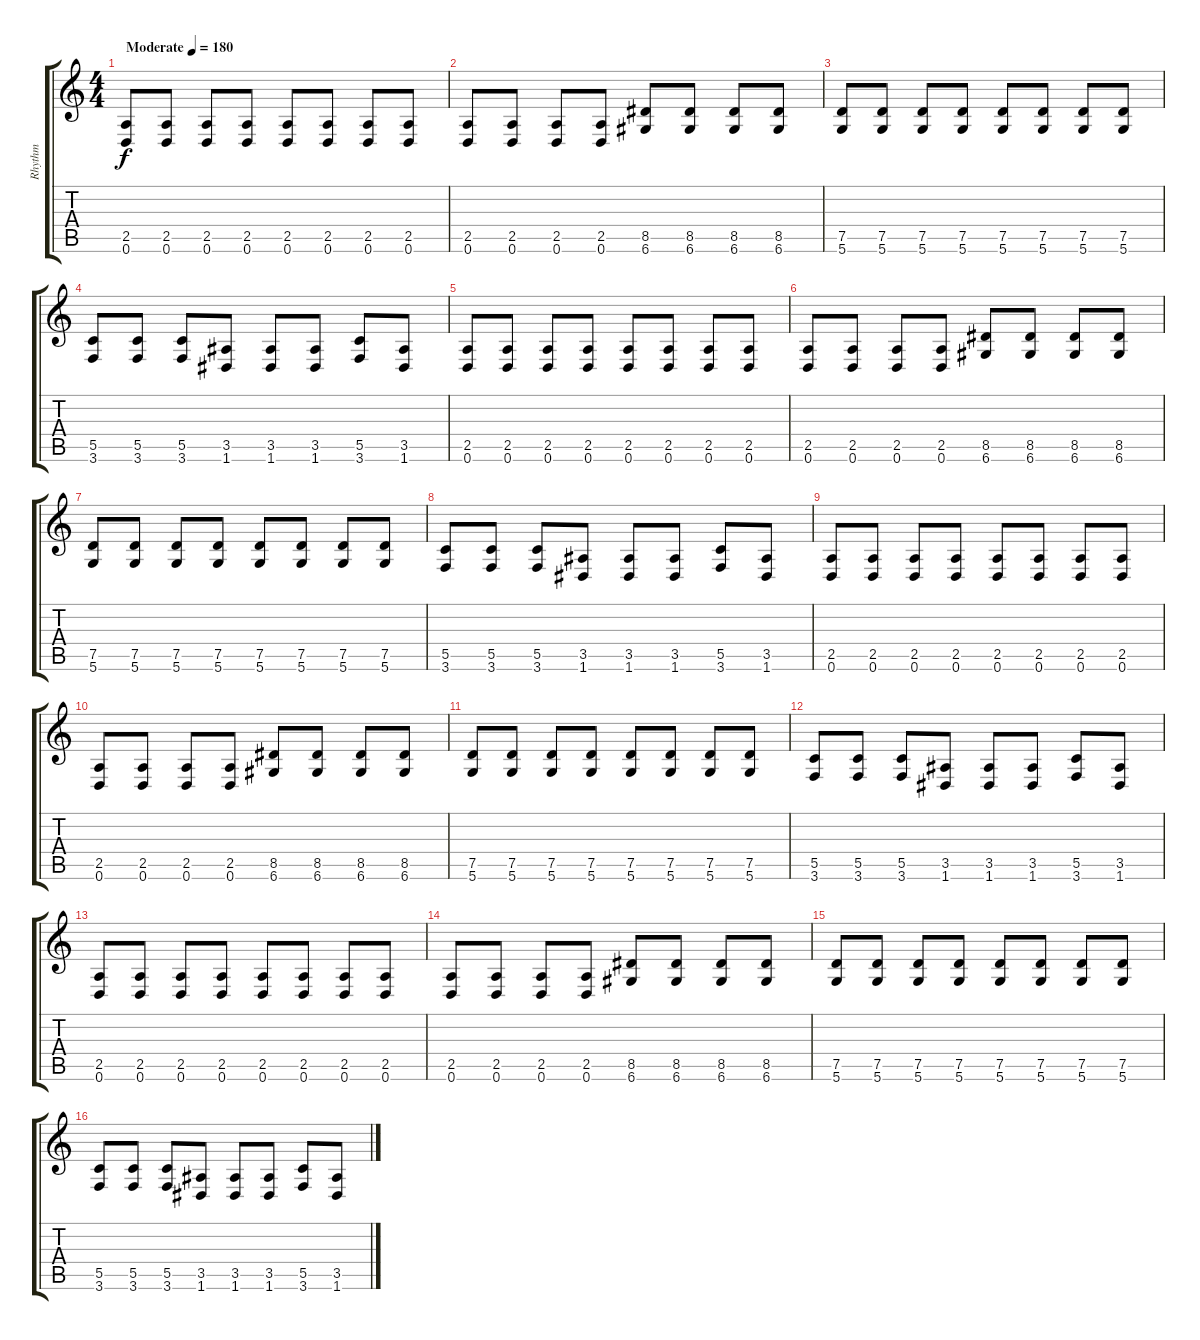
\track ("Rhythm" "Rhythm") {instrument distortionguitar}
\staff {score tabs}
\tuning (D4 A3 F3 C3 G2 D2) {hide}
\ts (4 4)
\tempo (180 "Moderate")
\clef g2
\ks c
(2.5 0.6).8{dy f instrument distortionguitar} (2.5 0.6).8 (2.5 0.6).8 (2.5 0.6).8 (2.5 0.6).8 (2.5 0.6).8 (2.5 0.6).8 (2.5 0.6).8 |
(2.5 0.6).8 (2.5 0.6).8 (2.5 0.6).8 (2.5 0.6).8 (8.5 6.6).8 (8.5 6.6).8 (8.5 6.6).8 (8.5 6.6).8 |
(7.5 5.6).8 (7.5 5.6).8 (7.5 5.6).8 (7.5 5.6).8 (7.5 5.6).8 (7.5 5.6).8 (7.5 5.6).8 (7.5 5.6).8 |
(5.5 3.6).8 (5.5 3.6).8 (5.5 3.6).8 (3.5 1.6).8 (3.5 1.6).8 (3.5 1.6).8 (5.5 3.6).8 (3.5 1.6).8 |
(2.5 0.6).8 (2.5 0.6).8 (2.5 0.6).8 (2.5 0.6).8 (2.5 0.6).8 (2.5 0.6).8 (2.5 0.6).8 (2.5 0.6).8 |
(2.5 0.6).8 (2.5 0.6).8 (2.5 0.6).8 (2.5 0.6).8 (8.5 6.6).8 (8.5 6.6).8 (8.5 6.6).8 (8.5 6.6).8 |
(7.5 5.6).8 (7.5 5.6).8 (7.5 5.6).8 (7.5 5.6).8 (7.5 5.6).8 (7.5 5.6).8 (7.5 5.6).8 (7.5 5.6).8 |
(5.5 3.6).8 (5.5 3.6).8 (5.5 3.6).8 (3.5 1.6).8 (3.5 1.6).8 (3.5 1.6).8 (5.5 3.6).8 (3.5 1.6).8 |
(2.5 0.6).8 (2.5 0.6).8 (2.5 0.6).8 (2.5 0.6).8 (2.5 0.6).8 (2.5 0.6).8 (2.5 0.6).8 (2.5 0.6).8 |
(2.5 0.6).8 (2.5 0.6).8 (2.5 0.6).8 (2.5 0.6).8 (8.5 6.6).8 (8.5 6.6).8 (8.5 6.6).8 (8.5 6.6).8 |
(7.5 5.6).8 (7.5 5.6).8 (7.5 5.6).8 (7.5 5.6).8 (7.5 5.6).8 (7.5 5.6).8 (7.5 5.6).8 (7.5 5.6).8 |
(5.5 3.6).8 (5.5 3.6).8 (5.5 3.6).8 (3.5 1.6).8 (3.5 1.6).8 (3.5 1.6).8 (5.5 3.6).8 (3.5 1.6).8 |
(2.5 0.6).8 (2.5 0.6).8 (2.5 0.6).8 (2.5 0.6).8 (2.5 0.6).8 (2.5 0.6).8 (2.5 0.6).8 (2.5 0.6).8 |
(2.5 0.6).8 (2.5 0.6).8 (2.5 0.6).8 (2.5 0.6).8 (8.5 6.6).8 (8.5 6.6).8 (8.5 6.6).8 (8.5 6.6).8 |
(7.5 5.6).8 (7.5 5.6).8 (7.5 5.6).8 (7.5 5.6).8 (7.5 5.6).8 (7.5 5.6).8 (7.5 5.6).8 (7.5 5.6).8 |
(5.5 3.6).8 (5.5 3.6).8 (5.5 3.6).8 (3.5 1.6).8 (3.5 1.6).8 (3.5 1.6).8 (5.5 3.6).8 (3.5 1.6).8
